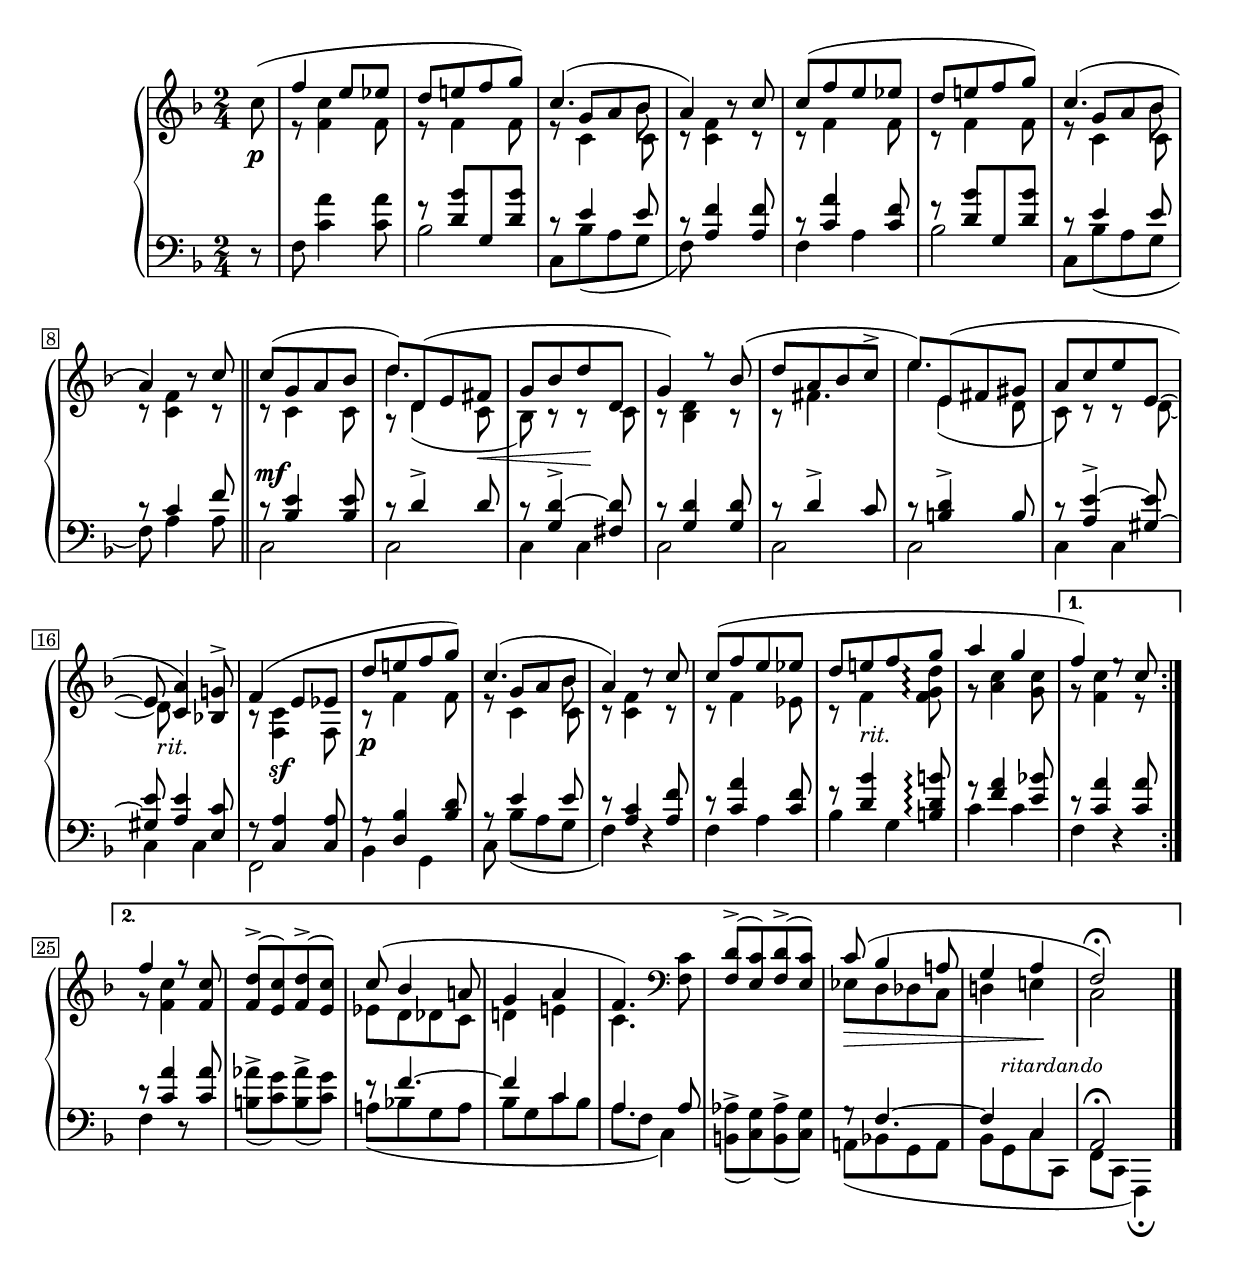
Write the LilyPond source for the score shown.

Global = {
  \key f \major
  \time 2/4
  \include "../global.ly"
}

Sopran = \context Voice = "one" \relative c'' {
  \voiceOne
  \override MultiMeasureRest.staff-position = #0
  \override Rest.staff-position = #0
  \partial 8
  \once\stemDown c8(
  %1
  | f4 e8 ees
  | d[ e! f g])
  | \shape #'((0 . 2) (0 . 2) (0 . 2) (0 . 2)) Slur
    c,4.( \stemDown bes8
  | \stemUp a4) r8 c
  %5
  | c[( f e ees]
  | d[ e! f g])
  | \shape #'((0 . 2) (0 . 2) (0 . 2) (0 . 2)) Slur
    c,4.( \stemDown bes8
  | \stemUp a4) r8 c
  \bar "||"
  \repeat volta 2 {
  | << { c8[( g a bes] } \\ {} >>
  %10
  | << { d[) d,( e fis] } \\ {
      \mergeDifferentlyDottedOn
      d'4. s8
    } >>
  | << { g,[ bes d\! d,] } \\ {} >>
  | << { g4) r8 bes( } \\ {} >>
  | << { d[ a bes c^>] } \\ {} >>
  | << { e[) e,( fis gis] } \\ {
      \mergeDifferentlyDottedOn
      e'4. s8
    } >>
  %15
  | << { a,[ c e e,~] } \\ {} >>
  | << { e8 <c a'>4) <bes! g'!>8^> } \\ {} >>
  | f'4( e8 ees
  | d'[ e! f g])
  | \shape #'((0 . 2) (0 . 2) (0 . 2) (0 . 2)) Slur
    c,4.( \stemDown bes8
  %20
  | \stemUp a4) c8\rest c
  | c[( f e ees]
  | d[ e!_\markup { "rit." } f g]
  | a4 g
  }
  \alternative {
    {
  |   f4) e8\rest c
    \break
    }{
  |   f4 f8\rest <f, c'>
  %25
  |   <f d'>^>[( <e c'>) <f d'>^>( <e c'>)]
  |   c'8( bes4 a8
  |   g4 a
  |   f4.) \clef bass \stemDown <f, c'>8
  |   \stemUp <f d'>^>[( <e c'>) <f d'>^>( <e c'>)]
  %30
  |   c'8( bes4 a8
  |   g4 a
  |   f2)\fermata
    }
  }
  \fine
}

Alto = \context Voice = "two" \relative c' {
  \voiceTwo
  \override MultiMeasureRest.staff-position = #0
  \override Rest.staff-position = #0
  \partial 8
  s8
  %1
  | e8\rest <f c'>4 f8
  | e8\rest f4 8
  | e8\rest
    << {
      \stemDown c4
      \once\override NoteColumn.force-hshift = #0.4 8
    } \\ {
      \stemUp\override Beam.positions = #'(1.4 . 2.0)
      g'8[ a bes]
      \revert Beam.positions
    } >>
  | c,8\rest <c f>4 c8\rest
  %5
  | c8\rest f4 8
  | c8\rest f4 8
  | e8\rest
    << {
      \stemDown c4
      \once\override NoteColumn.force-hshift = #0.4 8
    } \\ {
      \stemUp\override Beam.positions = #'(1.4 . 2.0)
      g'8[ a bes]
      \revert Beam.positions
    } >>
  | c,8\rest <c f>4 c8\rest
  | c8\rest c4 c8
  %10
  | a8\rest d4( c8
  | bes) b\rest b\rest c
  | b\rest <bes d>4 b8\rest
  | b\rest fis'4.
  | s8 e4( d8
  %15
  | c) c\rest c\rest d~
  | d8_\markup { "rit." } s4.
  | b8\rest <f c'>4\sf f8
  | b\rest f'4 8
  | e8\rest
    << {
      \stemDown c4
      \once\override NoteColumn.force-hshift = #0.4 8
    } \\ {
      \stemUp\override Beam.positions = #'(1.4 . 2.0)
      g'8[ a bes]
      \revert Beam.positions
    } >>
  %20
  | c,8\rest <c f>4 c8\rest
  | c\rest f4 ees8
  | c\rest f4 <f g d'>8\arpeggio
  | g\rest <a c>4 <g c>8
  | g\rest <f c'>4 e8\rest
  %25
  | g\rest <f c'>4 s8
  | s2
  | ees8[ d des c]
  | d!4 e!
  | c4. s8
  %30
  | s2
  | ees,8[ d des c]
  | d!4 e!
  | c2
}

Tenor = \context Voice = "three" \relative c' {
  \voiceFour
  \override MultiMeasureRest.staff-position = #0
  \override Rest.staff-position = #0
  \mergeDifferentlyDottedOn
  \tieUp
  \partial 8
  s8
  %1
  | s8 <c a'>4 <c a'>8
  | f8\rest \stemUp <d bes'>[ g, <d' bes'>]
  | c8\rest e4 8
  | c8\rest <a f'>4 <a f'>8
  %5
  | c8\rest <c a'>4 <c f>8
  | f8\rest \stemUp <d bes'>[ g, <d' bes'>]
  | c8\rest e4 8
  | c8\rest c4 f8
  | c\rest <bes e>4 8
  %10
  | c\rest d4^> 8
  | c\rest <g d'~>4^> <fis d'>8
  | c'\rest <g d'>4 <g d'>8
  | c\rest d4^> c8
  | c\rest <b! d>4^> b8
  %15
  | c\rest <a e'~>4^> <gis~ e'>8
  | <gis e'> <a e'>4 <e c'>8
  | f\rest <c a'>4 <c a'>8
  | g'\rest <d bes'>4 <bes' d>8
  | a\rest e'4 8
  %20
  | d\rest <a c>4 <a f'>8
  | d\rest <c a'>4 <c f>8
  | f\rest <d bes'>4 <b! d b'!>8\arpeggio
  | g'\rest <f a>4 <e bes'>8
  | d\rest <c a'>4 <c a'>8
  %25
  | d\rest <c a'>4 <c a'>8
  | s2
  | e8\rest f4.~
  | f4 c
  | a4. a8
  %30
  | s2
  | g8\rest f4.~
  | f4^\markup {
      \hspace #2
      \whiteout\pad-markup #1
      \small "ritardando"
    } c
  | a2^\fermata
  \fine
}

Bass = \context Voice = "four" \relative c {
  \voiceFour
  \override MultiMeasureRest.staff-position = #0
  \override Rest.staff-position = #0
  \partial 8
  r8
  %1
  | f s4.
  | bes2
  | c,8[ bes'( a g]
  | f) s4.
  %5
  | f4 a
  | bes2
  | c,8[ bes'( a g]
  | f8) a4 a8
  \bar "||"
  \repeat volta 2 {
  | c,2
  %10
  | c2
  | c4 4
  | c2
  | c2
  | c2
  %15
  | c4 4
  | c4 4
  | f,2
  | bes4 g
  | c8 bes'[( a g]
  %20
  | f4) r4
  | f a
  | bes g
  | c c
  | f, r
  }
  %25
  | f4 r8 s8
  | <b! aes'>^>[( <c g'>) <b aes'>^>( <c g'>)]
  | a![( bes g a]
  | bes[ g c bes]
  | a f c4)
  %30
  | <b! aes'>8^>[( <c g'>) <b aes'>^>( <c g'>)]
  | a!( [ bes g a]
  | bes[ g c c,]
  | f c f,4)\fermata
  \fine
}

centerDynamics = {
  \partial 8
    s8-\markup { \hspace #-0.2 \dynamic p }
  %1
  | s2*8
  | s8-\markup { \hspace #-0.4 \dynamic mf } s4.
  %10
  | s8 s8 s8 s8\<
  | s8 s8 s8\! s8
  | s2*6
  | s8-\markup { \hspace #-0.1 \dynamic p } s4.
  | s2*12
  | s8\> s8 s8 s8
  | s8 s8 s8\! s8

}

\score {
  \new PianoStaff
  <<
    \accidentalStyle Score.piano
    \context Staff = "upper" <<
      \set Staff.midiInstrument = #"acoustic grand"
      \Global
      \clef treble
      \Sopran
      \Alto
    >>
    \context Dynamics <<
      \Global \centerDynamics
    >>
    \context Staff = "lower" <<
      \set Staff.midiInstrument = #"acoustic grand"
      \Global
      \clef bass
      \Tenor
      \Bass
    >>
  >>
  \header {
    %composer = "Robert Schumann"
    %opus = "Op. 15"
    title = \markup { "8. Am Camin" }
    subtitle = \markup {
             \column {
               \line { "(By the Fireside)" }
               % workaround to insert some vertical space after the subtitle
               \line { " " }
             }
           }
  }
  \layout {
    \context {
      \PianoStaff
      \override TextScript.font-shape = #'italic
    }
  }
  \midi {
    \tempo 4 = 100
  }
}
